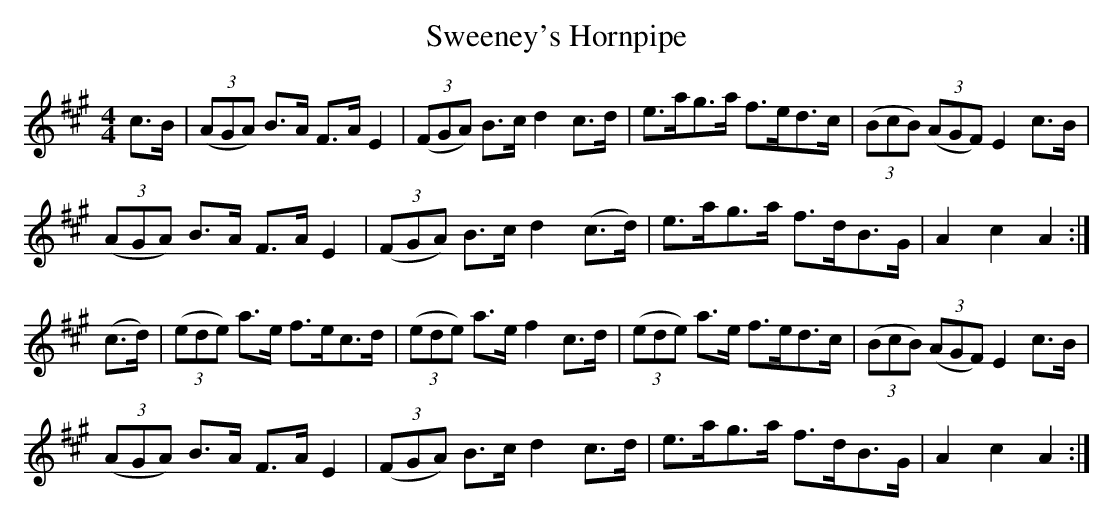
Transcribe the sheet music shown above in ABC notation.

X:1
T:Sweeney's Hornpipe
M:4/4
L:1/8
K:A
c3/2B/2| ((3AGA) B3/2A/2 F3/2A/2 E2| ((3FGA) B3/2c/2 d2c3/2d/2|e3/2a/2g3/2a/2 f3/2e/2d3/2c/2| ((3BcB)  ((3AGF) E2c3/2B/2|
 ((3AGA) B3/2A/2 F3/2A/2 E2| ((3FGA) B3/2c/2 d2(c3/2d/2)|e3/2a/2g3/2a/2 f3/2d/2B3/2G/2|A2c2A2:|
(c3/2d/2)| ((3ede) a3/2e/2 f3/2e/2c3/2d/2| ((3ede) a3/2e/2 f2c3/2d/2| ((3ede) a3/2e/2 f3/2e/2d3/2c/2| ((3BcB)  ((3AGF) E2c3/2B/2|
 ((3AGA) B3/2A/2 F3/2A/2 E2| ((3FGA) B3/2c/2 d2c3/2d/2|e3/2a/2g3/2a/2 f3/2d/2B3/2G/2|A2c2A2:|
